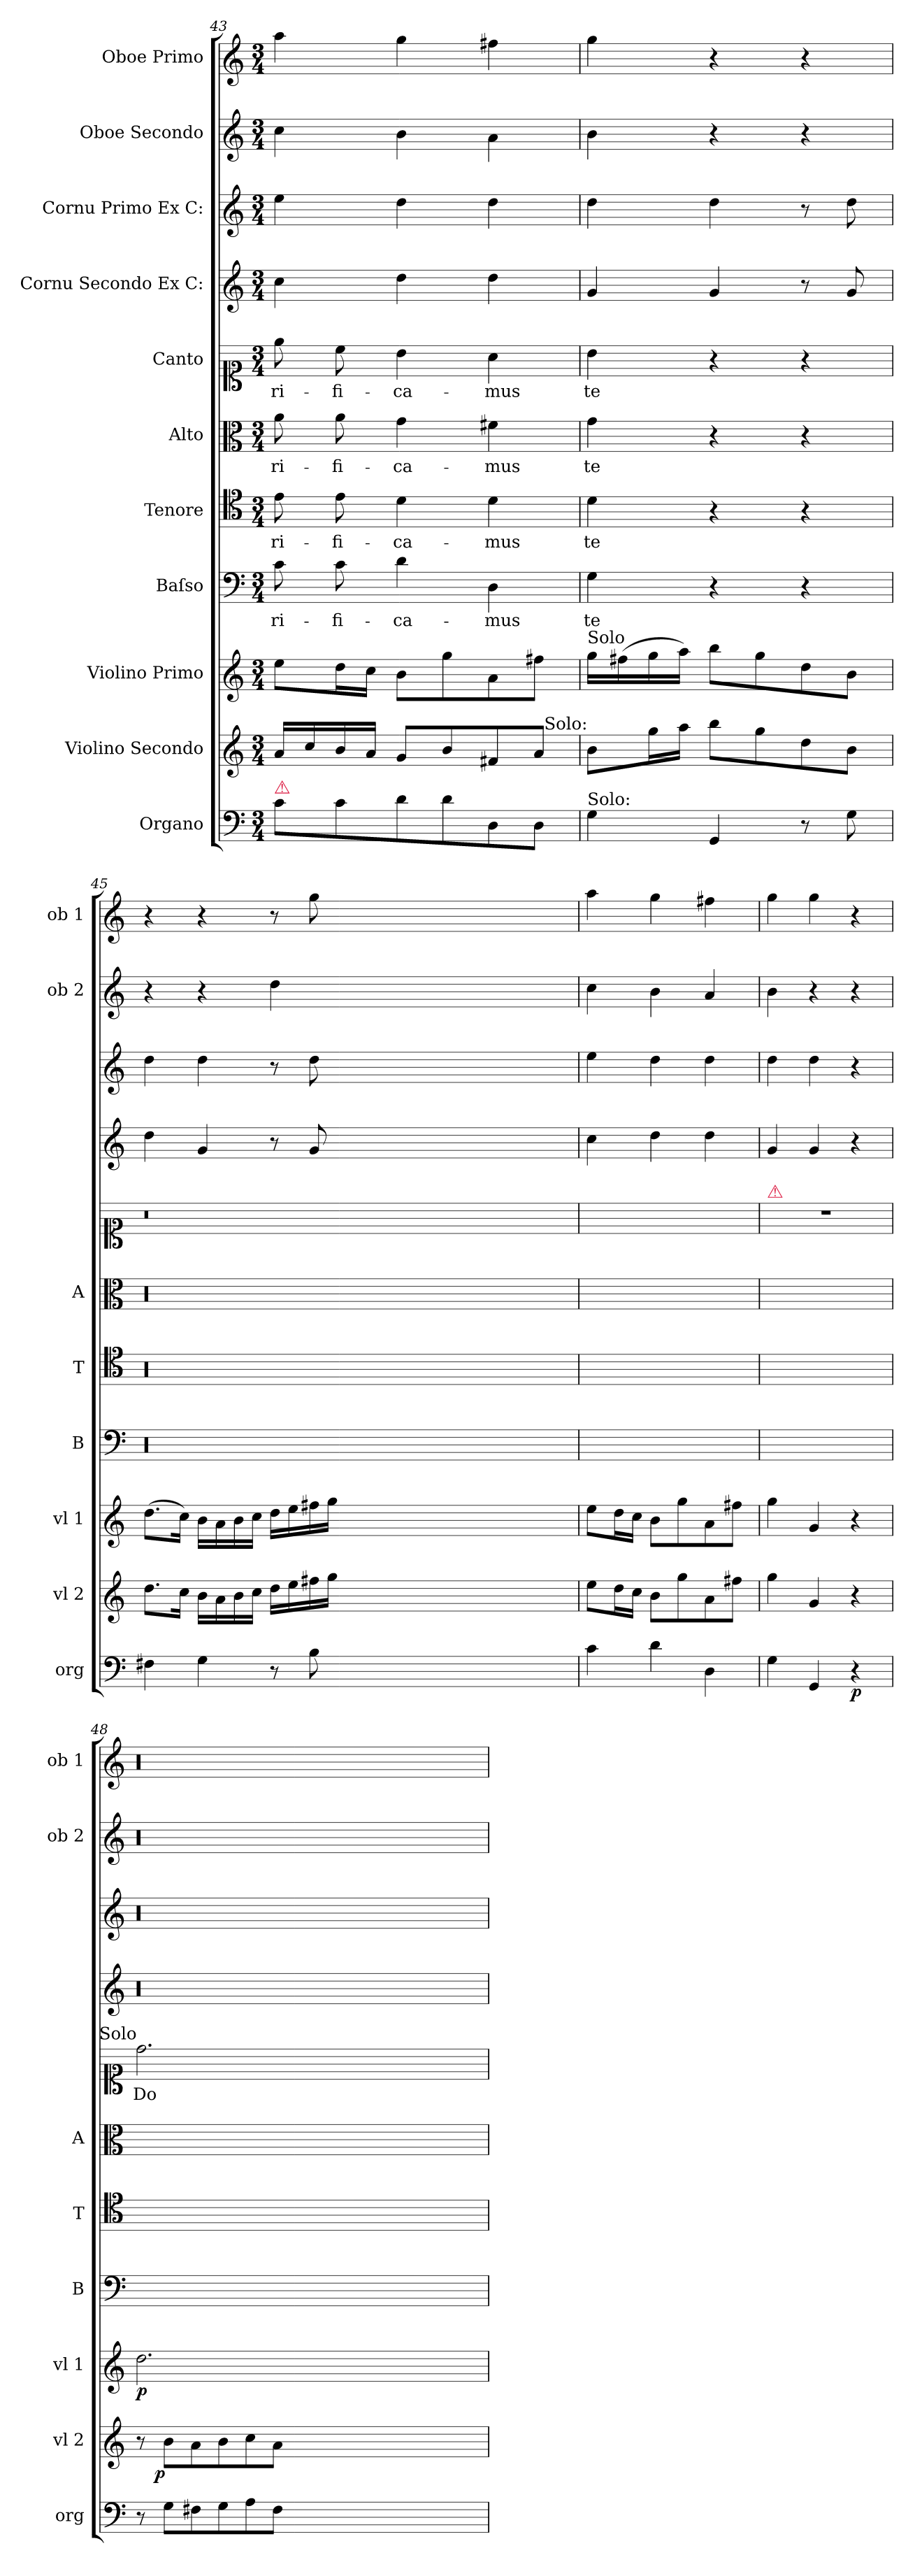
**kern	**dynam	**kern	**dynam	**kern	**dynam	**kern	**text	**kern	**text	**kern	**text	**kern	**text	**kern	**kern	**kern	**kern
*part11	*part11	*part10	*part10	*part9	*part9	*part8	*part8	*part7	*part7	*part6	*part6	*part5	*part5	*part4	*part3	*part2	*part1
*staff11	*staff11	*staff10	*staff10	*staff9	*staff9	*staff8	*staff8	*staff7	*staff7	*staff6	*staff6	*staff5	*staff5	*staff4	*staff3	*staff2	*staff1
*I"Organo	*	*I"Violino Secondo	*	*I"Violino Primo	*	*I"Baſso	*	*I"Tenore	*	*I"Alto	*	*I"Canto	*	*I"Cornu Secondo Ex C:	*I"Cornu Primo Ex C:	*I"Oboe Secondo	*I"Oboe Primo
*I'org	*	*I'vl 2	*	*I'vl 1	*	*I'B	*	*I'T	*	*I'A	*	*	*	*	*	*I'ob 2	*I'ob 1
*clefF4	*	*clefG2	*	*clefG2	*	*clefF4	*	*clefC4	*	*clefC3	*	*clefC1	*	*clefG2	*clefG2	*clefG2	*clefG2
*k[]	*	*k[]	*	*k[]	*	*k[]	*	*k[]	*	*k[]	*	*k[]	*	*k[]	*k[]	*k[]	*k[]
*C:	*	*C:	*	*C:	*	*C:	*	*C:	*	*C:	*	*C:	*	*C:	*C:	*C:	*C:
*M3/4	*	*M3/4	*	*M3/4	*	*M3/4	*	*M3/4	*	*M3/4	*	*M3/4	*	*M3/4	*M3/4	*M3/4	*M3/4
=43	=43	=43	=43	=43	=43	=43	=43	=43	=43	=43	=43	=43	=43	=43	=43	=43	=43
!LO:TX:a:color=crimson:t=⚠	!	!	!	!	!	!	!	!	!	!	!	!	!	!	!	!	!
8c\L	.	16a/LL	.	8ee\L	.	8c\	-ri-	8e\	-ri-	8a\	-ri-	8ee\	-ri-	4cc\	4ee\	4cc\	4aa\
.	.	16cc/	.	.	.	.	.	.	.	.	.	.	.	.	.	.	.
8c\	.	16b/	.	16dd\L	.	8c\	-fi-	8e\	-fi-	8a\	-fi-	8cc\	-fi-	.	.	.	.
.	.	16a/JJ	.	16cc\JJ	.	.	.	.	.	.	.	.	.	.	.	.	.
8d\	.	8g/L	.	8b\L	.	4d\	-ca-	4d\	-ca-	4g\	-ca-	4b\	-ca-	4dd\	4dd\	4b\	4gg\
8d\	.	8b/	.	8gg\	.	.	.	.	.	.	.	.	.	.	.	.	.
8D/	.	8f#X/	.	8a\	.	4D\	-mus	4d\	-mus	4f#X\	-mus	4a\	-mus	4dd\	4dd\	4a\	4ff#X\
8D/J	.	8a/J	.	8ff#X\J	.	.	.	.	.	.	.	.	.	.	.	.	.
=44	=44	=44	=44	=44	=44	=44	=44	=44	=44	=44	=44	=44	=44	=44	=44	=44	=44
!	!	!	!	!LO:TX:a:t=Solo	!	!	!	!	!	!	!	!	!	!	!	!	!
!	!	!LO:TX:a:rj:t=Solo&colon;	!	!	!	!	!	!	!	!	!	!	!	!	!	!	!
!LO:TX:a:t=Solo&colon;	!	!	!	!	!	!	!	!	!	!	!	!	!	!	!	!	!
4G\	.	8b\L	.	16gg\LL	.	4G\	te	4d\	te	4g\	te	4b\	te	4g/	4dd\	4b\	4gg\
.	.	.	.	(16ff#X\	.	.	.	.	.	.	.	.	.	.	.	.	.
.	.	16gg\L	.	16gg\	.	.	.	.	.	.	.	.	.	.	.	.	.
.	.	16aa\JJ	.	16aa\JJ)	.	.	.	.	.	.	.	.	.	.	.	.	.
4GG/	.	8bb\L	.	8bb\L	.	4r	.	4r	.	4r	.	4r	.	4g/	4dd\	4r	4r
.	.	8gg\	.	8gg\	.	.	.	.	.	.	.	.	.	.	.	.	.
8r	.	8dd\	.	8dd\	.	4r	.	4r	.	4r	.	4r	.	8r	8r	4r	4r
8G\	.	8b\J	.	8b\J	.	.	.	.	.	.	.	.	.	8g/	8dd\	.	.
=45	=45	=45	=45	=45	=45	=45	=45	=45	=45	=45	=45	=45	=45	=45	=45	=45	=45
!	!	!	!	!	!	!LO:N:vis=00	!	!LO:N:vis=00	!	!LO:N:vis=00	!	!LO:N:vis=0	!	!	!	!	!
4F#X\	.	8.dd\L	.	(8.dd\L	.	0.r	.	0.r	.	0.r	.	1.r	.	4dd\	4dd\	4r	4r
.	.	16cc\Jk	.	16cc\Jk)	.	.	.	.	.	.	.	.	.	.	.	.	.
4G\	.	16b\LL	.	16b\LL	.	.	.	.	.	.	.	.	.	4g/	4dd\	4r	4r
.	.	16a\	.	16a\	.	.	.	.	.	.	.	.	.	.	.	.	.
.	.	16b\	.	16b\	.	.	.	.	.	.	.	.	.	.	.	.	.
.	.	16cc\JJ	.	16cc\JJ	.	.	.	.	.	.	.	.	.	.	.	.	.
8r	.	16dd\LL	.	16dd\LL	.	.	.	.	.	.	.	.	.	8r	8r	4dd\	8r
.	.	16ee\	.	16ee\	.	.	.	.	.	.	.	.	.	.	.	.	.
8B\	.	16ff#X\	.	16ff#X\	.	.	.	.	.	.	.	.	.	8g/	8dd\	.	8gg\
.	.	16gg\JJ	.	16gg\JJ	.	.	.	.	.	.	.	.	.	.	.	.	.
0ryy	.	0ryy	.	0ryy	.	.	.	.	.	.	.	.	.	0ryy	0ryy	0ryy	0ryy
.	.	.	.	.	.	.	.	.	.	.	.	1.ryy	.	.	.	.	.
4ryy	.	4ryy	.	4ryy	.	.	.	.	.	.	.	.	.	4ryy	4ryy	4ryy	4ryy
=46	=46	=46	=46	=46	=46	=46	=46	=46	=46	=46	=46	=46	=46	=46	=46	=46	=46
4c\	.	8ee\L	.	8ee\L	.	2.ryy	.	2.ryy	.	2.ryy	.	2.ryy	.	4cc\	4ee\	4cc\	4aa\
.	.	16dd\L	.	16dd\L	.	.	.	.	.	.	.	.	.	.	.	.	.
.	.	16cc\JJ	.	16cc\JJ	.	.	.	.	.	.	.	.	.	.	.	.	.
4d\	.	8b\L	.	8b\L	.	.	.	.	.	.	.	.	.	4dd\	4dd\	4b\	4gg\
.	.	8gg\	.	8gg\	.	.	.	.	.	.	.	.	.	.	.	.	.
4D\	.	8a\	.	8a\	.	.	.	.	.	.	.	.	.	4dd\	4dd\	4a/	4ff#X\
.	.	8ff#X\J	.	8ff#X\J	.	.	.	.	.	.	.	.	.	.	.	.	.
=47	=47	=47	=47	=47	=47	=47	=47	=47	=47	=47	=47	=47	=47	=47	=47	=47	=47
!	!	!	!	!	!	!	!	!	!	!	!	!LO:TX:a:color=crimson:t=⚠	!	!	!	!	!
4G\	.	4gg\	.	4gg\	.	2.ryy	.	2.ryy	.	2.ryy	.	2.r	.	4g/	4dd\	4b\	4gg\
4GG/	.	4g/	.	4g/	.	.	.	.	.	.	.	.	.	4g/	4dd\	4r	4gg\
4r	p	4r	.	4r	.	.	.	.	.	.	.	.	.	4r	4r	4r	4r
=48	=48	=48	=48	=48	=48	=48	=48	=48	=48	=48	=48	=48	=48	=48	=48	=48	=48
!	!	!	!	!	!	!	!	!	!	!	!	!LO:TX:a:rj:t=Solo	!	!	!	!	!
!	!	!	!	!	!	!	!	!	!	!	!	!	!	!LO:N:vis=00	!LO:N:vis=00	!LO:N:vis=00	!LO:N:vis=00
8r	.	8r	.	2.dd\	p	0.ryy	.	0.ryy	.	0.ryy	.	2.dd\	Do-	0.r	0.r	0.r	0.r
!	!	!	!LO:DY:rj	!	!	!	!	!	!	!	!	!	!	!	!	!	!
8G\L	.	8b\L	p	.	.	.	.	.	.	.	.	.	.	.	.	.	.
8F#X\	.	8a\	.	.	.	.	.	.	.	.	.	.	.	.	.	.	.
8G\	.	8b\	.	.	.	.	.	.	.	.	.	.	.	.	.	.	.
8A\	.	8cc\	.	.	.	.	.	.	.	.	.	.	.	.	.	.	.
8F#\J	.	8a\J	.	.	.	.	.	.	.	.	.	.	.	.	.	.	.
0ryy	.	0ryy	.	0ryy	.	.	.	.	.	.	.	0ryy	.	.	.	.	.
4ryy	.	4ryy	.	4ryy	.	.	.	.	.	.	.	4ryy	.	.	.	.	.
=	=	=	=	=	=	=	=	=	=	=	=	=	=	=	=	=	=
*-	*-	*-	*-	*-	*-	*-	*-	*-	*-	*-	*-	*-	*-	*-	*-	*-	*-
